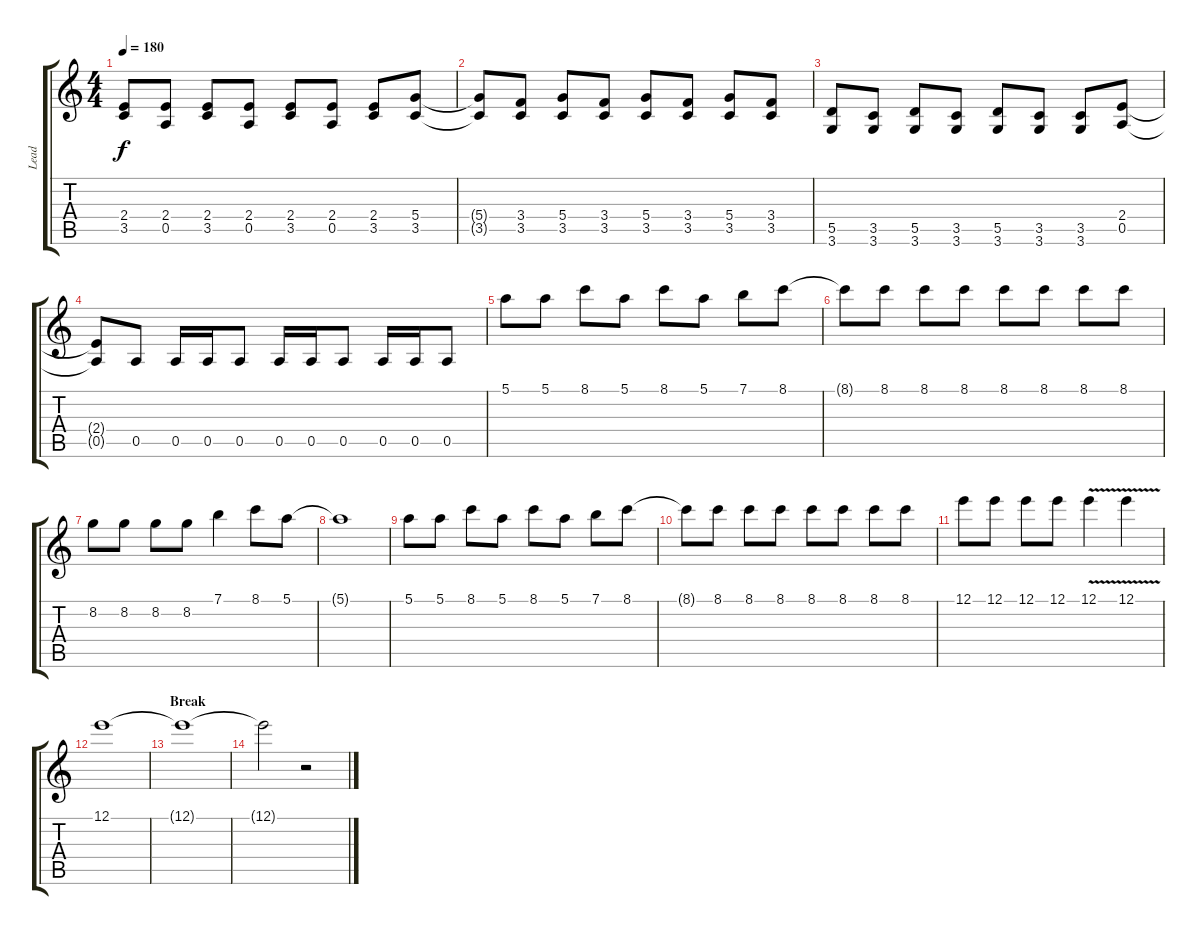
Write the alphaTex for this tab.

\track ("Lead" "Lead") {instrument distortionguitar}
\staff {score tabs}
\tuning (E4 B3 G3 D3 A2 E2) {hide}
\ts (4 4)
\tempo 180
\clef g2
\ks c
(2.4 3.5).8{dy f} (2.4 0.5).8 (2.4 3.5).8 (2.4 0.5).8 (2.4 3.5).8 (2.4 0.5).8 (2.4 3.5).8 (5.4 3.5).8 |
(5.4{t} 3.5{t}).8 (3.4 3.5).8 (5.4 3.5).8 (3.4 3.5).8 (5.4 3.5).8 (3.4 3.5).8 (5.4 3.5).8 (3.4 3.5).8 |
(5.5 3.6).8 (3.5 3.6).8 (5.5 3.6).8 (3.5 3.6).8 (5.5 3.6).8 (3.5 3.6).8 (3.5 3.6).8 (2.4 0.5).8 |
(2.4{t} 0.5{t}).8 0.5.8 0.5.16 0.5.16 0.5.8 0.5.16 0.5.16 0.5.8 0.5.16 0.5.16 0.5.8 |
5.1.8 5.1.8 8.1.8 5.1.8 8.1.8 5.1.8 7.1.8 8.1.8 |
8.1{t}.8 8.1.8 8.1.8 8.1.8 8.1.8 8.1.8 8.1.8 8.1.8 |
8.2.8 8.2.8 8.2.8 8.2.8 7.1.4 8.1.8 5.1.8 |
5.1{t}.1 |
5.1.8 5.1.8 8.1.8 5.1.8 8.1.8 5.1.8 7.1.8 8.1.8 |
8.1{t}.8 8.1.8 8.1.8 8.1.8 8.1.8 8.1.8 8.1.8 8.1.8 |
12.1.8 12.1.8 12.1.8 12.1.8 12.1{v}.4 12.1{v}.4 |
12.1.1 |
\section ("" "Break")
12.1{t}.1 |
12.1{t}.2 r.2
